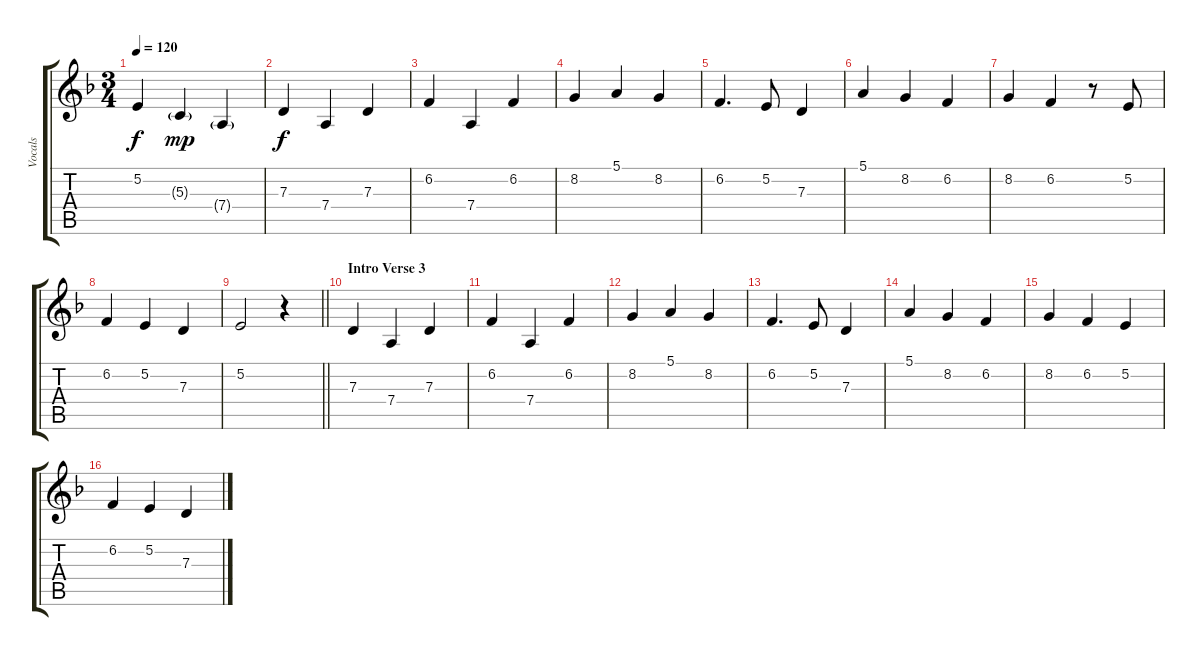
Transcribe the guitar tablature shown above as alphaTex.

\track ("Vocals" "Vocals") {instrument lead1square}
\staff {score tabs}
\tuning (E4 B3 G3 D3 A2 E2) {hide}
\ts (3 4)
\tempo 120
\clef g2
\ks f
5.2.4{dy f} 5.3{g}.4{dy mp} 7.4{g}.4 |
7.3.4{dy f} 7.4.4 7.3.4 |
6.2.4 7.4.4 6.2.4 |
8.2.4 5.1.4 8.2.4 |
6.2.4{d} 5.2.8 7.3.4 |
5.1.4 8.2.4 6.2.4 |
8.2.4 6.2.4 r.8 5.2.8 |
6.2.4 5.2.4 7.3.4 |
\barLineRight lightlight
5.2.2 r.4 |
\section ("" "Intro Verse 3")
7.3.4 7.4.4 7.3.4 |
6.2.4 7.4.4 6.2.4 |
8.2.4 5.1.4 8.2.4 |
6.2.4{d} 5.2.8 7.3.4 |
5.1.4 8.2.4 6.2.4 |
8.2.4 6.2.4 5.2.4 |
6.2.4 5.2.4 7.3.4
